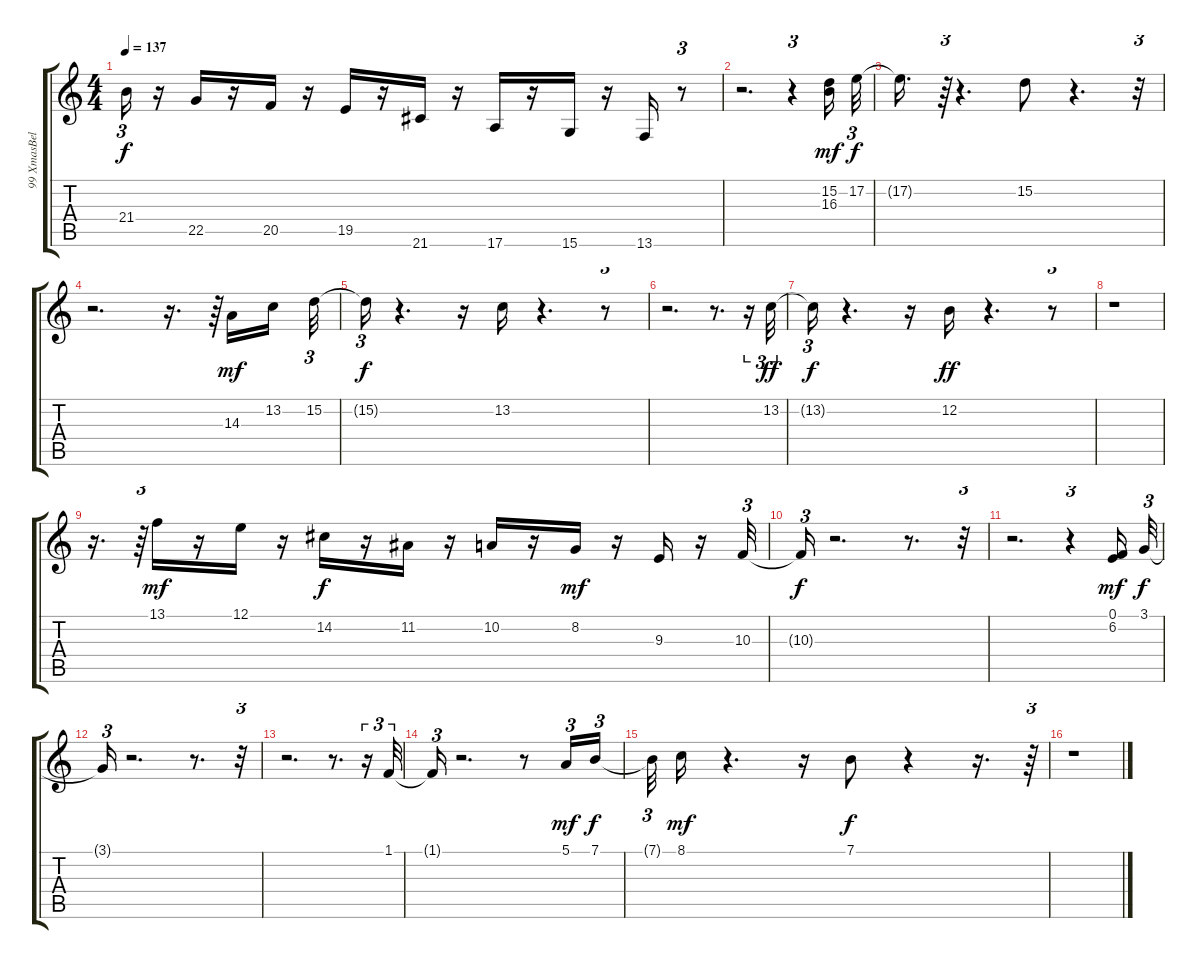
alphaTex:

\track ("99 XmasBell" "99 XmasBel") {instrument fx3crystal}
\staff {score tabs}
\tuning (E4 B3 G3 D3 A2 E2) {hide}
\ts (4 4)
\tempo 137
\clef g2
\ks c
21.4{t}.16{tu (3 2) dy f} r.16 22.5.16 r.16 20.5.16 r.16 19.5.16 r.16 21.6.16 r.16 17.6.16 r.16 15.6.16 r.16 13.6.16 r.8{tu (3 2)} |
r.2{d} r.4{tu (3 2)} (15.2 16.3).16{dy mf} 17.2.32{tu (3 2) dy f} |
17.2{t}.16{d} r.64{tu (3 2)} r.4{d} 15.2.8 r.4{d} r.32{tu (3 2)} |
r.2{d} r.16{d} r.64{tu (3 2)} 14.3.16{dy mf} 13.2.16{beam splitsecondary} 15.2.32{tu (3 2)} |
15.2{t}.16{tu (3 2) dy f} r.4{d} r.16 13.2.16 r.4{d} r.8{tu (3 2)} |
r.2{d} r.8{d} r.16{tu (3 2)} 13.2.32{tu (3 2) dy ff} |
13.2{t}.16{tu (3 2) dy f} r.4{d} r.16 12.2.16{dy ff} r.4{d} r.8{tu (3 2)} |
r.1 |
r.16{d} r.64{tu (3 2)} 13.1.16{dy mf} r.16 12.1.16 r.16 14.2.16{dy f} r.16 11.2.16 r.16 10.2.16 r.16 8.2.16{dy mf} r.16 9.3.16 r.16 10.3.32{tu (3 2)} |
10.3{t}.16{tu (3 2) dy f} r.2{d} r.8{d} r.32{tu (3 2)} |
r.2{d} r.4{tu (3 2)} (0.1 6.2).16{dy mf} 3.1.32{tu (3 2) dy f} |
3.1{t}.16{tu (3 2)} r.2{d} r.8{d} r.32{tu (3 2)} |
r.2{d} r.8{d} r.16{tu (3 2)} 1.1.32{tu (3 2)} |
1.1{t}.16{tu (3 2)} r.2{d} r.8 5.1.16{tu (3 2) dy mf} 7.1.16{tu (3 2) dy f} |
7.1{t}.32{tu (3 2)} 8.1.16{dy mf} r.4{d} r.16 7.1.8{dy f} r.4 r.16{d} r.64{tu (3 2)} |
r.1
